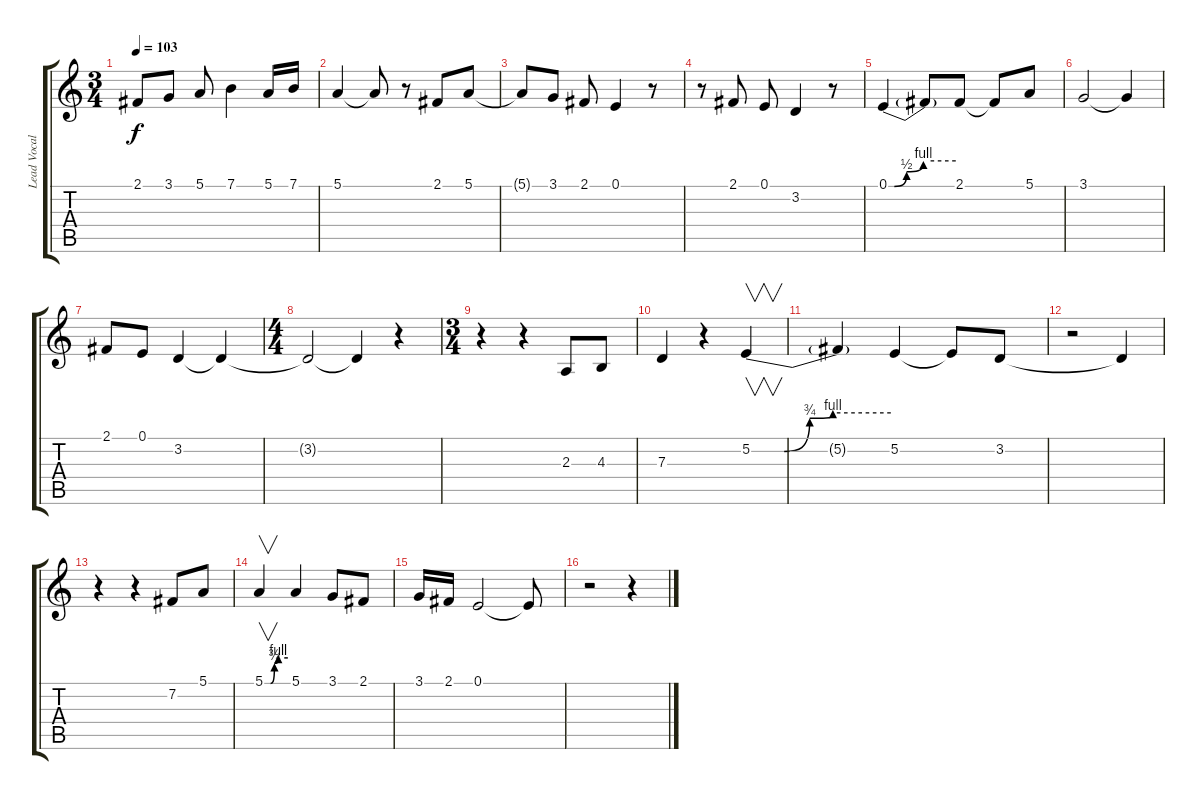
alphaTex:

\track ("Lead Vocal (Steve Perry)" "Lead Vocal") {instrument lead1square}
\staff {score tabs}
\tuning (E4 B3 G3 D3 A2 E2) {hide}
\ts (3 4)
\tempo 103
\clef g2
\ks c
2.1.8{dy f} 3.1.8 5.1.8 7.1.4 5.1.16 7.1.16 |
5.1.4 5.1{t}.8 r.8 2.1.8 5.1.8 |
5.1{t}.8 3.1.8 2.1.8 0.1.4 r.8 |
r.8 2.1.8 0.1.8 3.2.4 r.8 |
0.1{be (custom 0 0 5 0 16 2 31 4 60 4)}.4 0.1{t}.8 2.1.8 2.1{t}.8 5.1.8 |
3.1.2 3.1{t}.4 |
2.1.8 0.1.8 3.2.4 3.2{t}.4 |
\ts (4 4)
3.2{t}.2 3.2{t}.4 r.4 |
\ts (3 4)
r.4 r.4 2.3.8 4.3.8 |
7.3.4 r.4 5.2{be (custom 0 0 14 0 25 3 35 4 60 4)}.4{v} |
5.2{t}.4 5.2.4 5.2{t}.8 3.2.8 |
r.2 3.2{t}.4 |
r.4 r.4 7.2.8 5.1.8 |
5.1{be (custom 0 0 15 0 25 3 35 4 60 4)}.4{v} 5.1.4 3.1.8 2.1.8 |
3.1.16 2.1.16 0.1.2 0.1{t}.8 |
r.2 r.4
